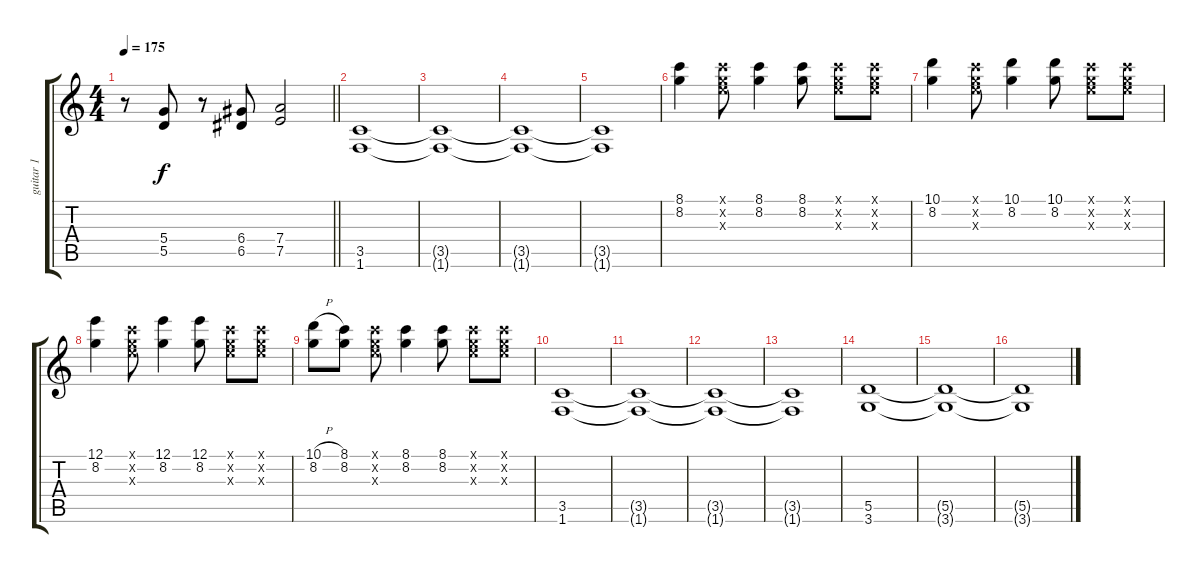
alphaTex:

\track ("guitar 1" "guitar 1") {instrument overdrivenguitar}
\staff {score tabs}
\tuning (E4 B3 G3 D3 A2 E2) {hide}
\ts (4 4)
\tempo 175
\clef g2
\barLineRight lightlight
\ks c
r.8{dy f} (5.4 5.5).8 r.8 (6.4 6.5).8 (7.4 7.5).2 |
(3.5 1.6).1 |
(3.5{t} 1.6{t}).1 |
(3.5{t} 1.6{t}).1 |
(3.5{t} 1.6{t}).1 |
(8.1 8.2).4 (8.1{x} 8.2{x} 9.3{x}).8 (8.1 8.2).4 (8.1 8.2).8 (8.1{x} 8.2{x} 9.3{x}).8 (8.1{x} 8.2{x} 9.3{x}).8 |
(10.1 8.2).4 (8.1{x} 8.2{x} 9.3{x}).8 (10.1 8.2).4 (10.1 8.2).8 (8.1{x} 8.2{x} 9.3{x}).8 (8.1{x} 8.2{x} 9.3{x}).8 |
(12.1 8.2).4 (8.1{x} 8.2{x} 9.3{x}).8 (12.1 8.2).4 (12.1 8.2).8 (8.1{x} 8.2{x} 9.3{x}).8 (8.1{x} 8.2{x} 9.3{x}).8 |
(10.1{h} 8.2).8 (8.1 8.2).8 (8.1{x} 8.2{x} 9.3{x}).8 (8.1 8.2).4 (8.1 8.2).8 (8.1{x} 8.2{x} 9.3{x}).8 (8.1{x} 8.2{x} 9.3{x}).8 |
(3.5 1.6).1 |
(3.5{t} 1.6{t}).1 |
(3.5{t} 1.6{t}).1 |
(3.5{t} 1.6{t}).1 |
(5.5 3.6).1 |
(5.5{t} 3.6{t}).1 |
(5.5{t} 3.6{t}).1
